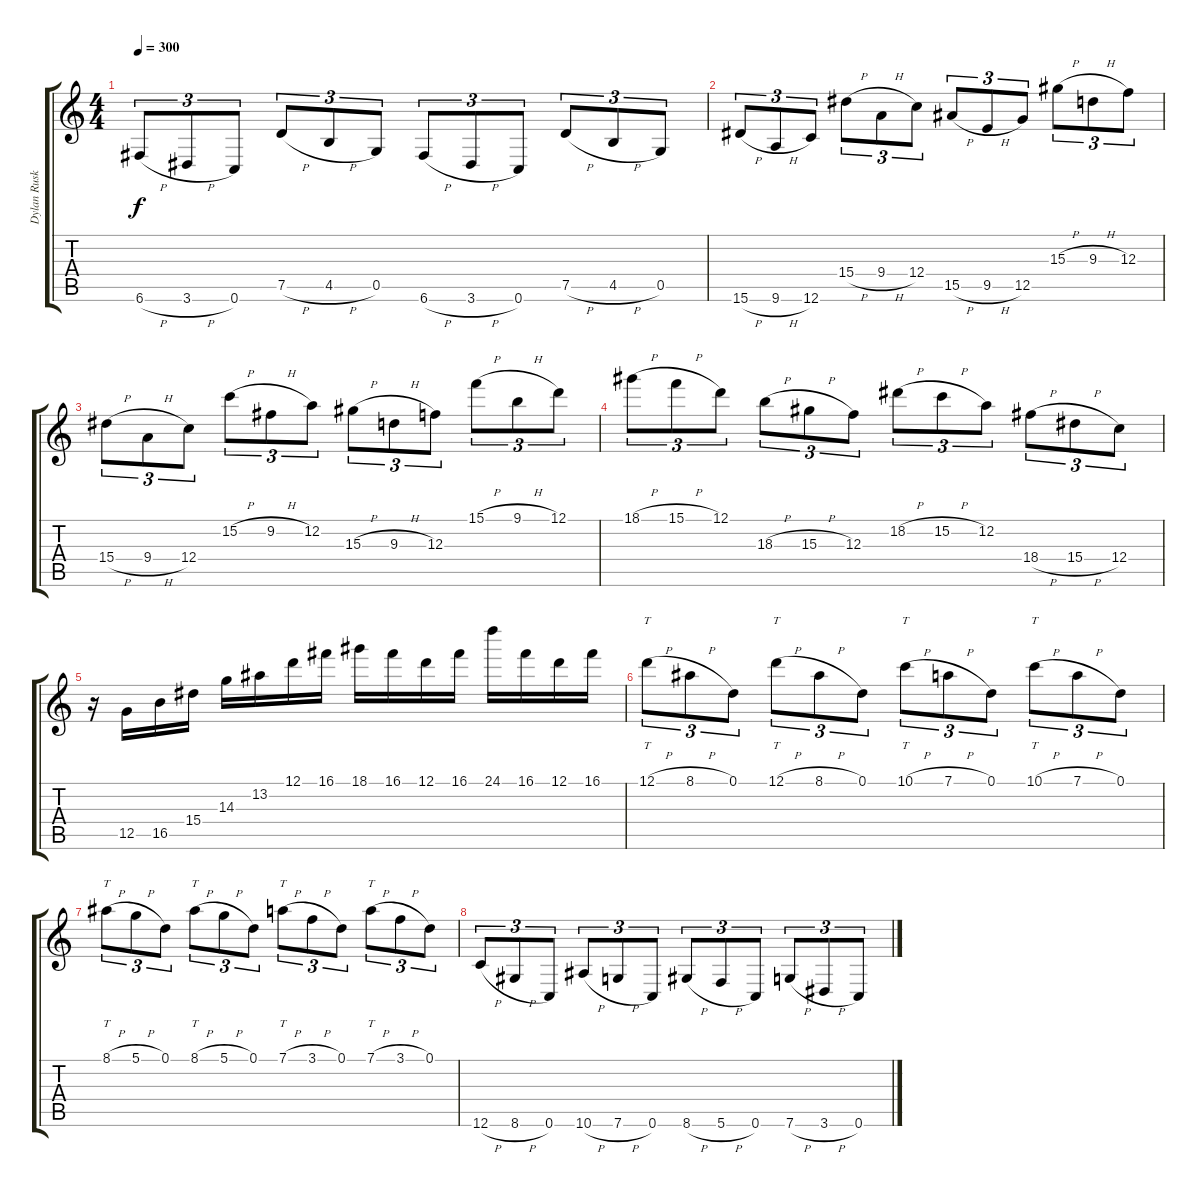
\track ("Dylan Ruskin" "Dylan Rusk") {instrument distortionguitar}
\staff {score tabs}
\tuning (D4 A3 F3 C3 G2 C2) {hide}
\ts (4 4)
\tempo 300
\clef g2
\ks c
6.6{h}.8{tu (3 2) dy f} 3.6{h}.8{tu (3 2)} 0.6.8{tu (3 2)} 7.5{h}.8{tu (3 2)} 4.5{h}.8{tu (3 2)} 0.5.8{tu (3 2)} 6.6{h}.8{tu (3 2)} 3.6{h}.8{tu (3 2)} 0.6.8{tu (3 2)} 7.5{h}.8{tu (3 2)} 4.5{h}.8{tu (3 2)} 0.5.8{tu (3 2)} |
15.6{h}.8{tu (3 2)} 9.6{h}.8{tu (3 2)} 12.6.8{tu (3 2)} 15.4{h}.8{tu (3 2)} 9.4{h}.8{tu (3 2)} 12.4.8{tu (3 2)} 15.5{h}.8{tu (3 2)} 9.5{h}.8{tu (3 2)} 12.5.8{tu (3 2)} 15.3{h}.8{tu (3 2)} 9.3{h}.8{tu (3 2)} 12.3.8{tu (3 2)} |
15.4{h}.8{tu (3 2)} 9.4{h}.8{tu (3 2)} 12.4.8{tu (3 2)} 15.2{h}.8{tu (3 2)} 9.2{h}.8{tu (3 2)} 12.2.8{tu (3 2)} 15.3{h}.8{tu (3 2)} 9.3{h}.8{tu (3 2)} 12.3.8{tu (3 2)} 15.1{h}.8{tu (3 2)} 9.1{h}.8{tu (3 2)} 12.1.8{tu (3 2)} |
18.1{h}.8{tu (3 2)} 15.1{h}.8{tu (3 2)} 12.1.8{tu (3 2)} 18.3{h}.8{tu (3 2)} 15.3{h}.8{tu (3 2)} 12.3.8{tu (3 2)} 18.2{h}.8{tu (3 2)} 15.2{h}.8{tu (3 2)} 12.2.8{tu (3 2)} 18.4{h}.8{tu (3 2)} 15.4{h}.8{tu (3 2)} 12.4.8{tu (3 2)} |
r.16 12.5.16 16.5.16 15.4.16 14.3.16 13.2.16 12.1.16 16.1.16 18.1.16 16.1.16 12.1.16 16.1.16 24.1.16 16.1.16 12.1.16 16.1.16 |
12.1{h}.8{tt tu (3 2)} 8.1{h}.8{tu (3 2)} 0.1.8{tu (3 2)} 12.1{h}.8{tt tu (3 2)} 8.1{h}.8{tu (3 2)} 0.1.8{tu (3 2)} 10.1{h}.8{tt tu (3 2)} 7.1{h}.8{tu (3 2)} 0.1.8{tu (3 2)} 10.1{h}.8{tt tu (3 2)} 7.1{h}.8{tu (3 2)} 0.1.8{tu (3 2)} |
8.1{h}.8{tt tu (3 2)} 5.1{h}.8{tu (3 2)} 0.1.8{tu (3 2)} 8.1{h}.8{tt tu (3 2)} 5.1{h}.8{tu (3 2)} 0.1.8{tu (3 2)} 7.1{h}.8{tt tu (3 2)} 3.1{h}.8{tu (3 2)} 0.1.8{tu (3 2)} 7.1{h}.8{tt tu (3 2)} 3.1{h}.8{tu (3 2)} 0.1.8{tu (3 2)} |
12.6{h}.8{tu (3 2)} 8.6{h}.8{tu (3 2)} 0.6.8{tu (3 2)} 10.6{h}.8{tu (3 2)} 7.6{h}.8{tu (3 2)} 0.6.8{tu (3 2)} 8.6{h}.8{tu (3 2)} 5.6{h}.8{tu (3 2)} 0.6.8{tu (3 2)} 7.6{h}.8{tu (3 2)} 3.6{h}.8{tu (3 2)} 0.6.8{tu (3 2)}
